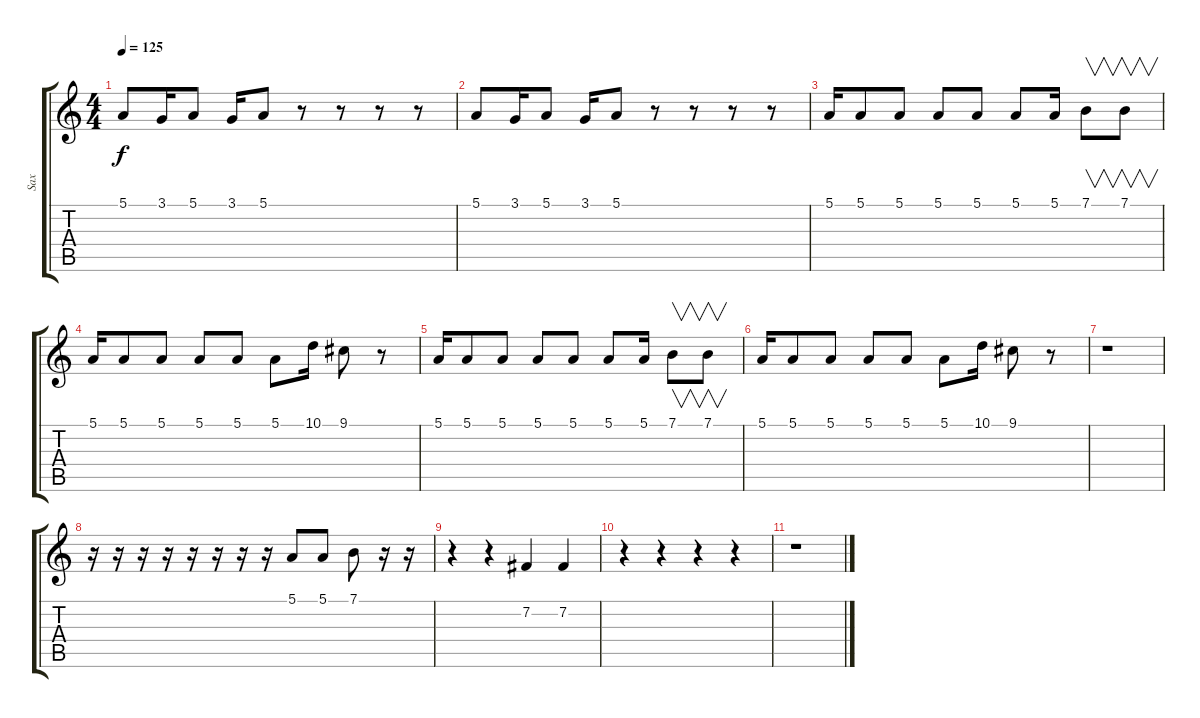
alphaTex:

\track ("Sax" "Sax") {instrument altosax}
\staff {score tabs}
\tuning (E4 B3 G3 D3 A2 E2) {hide}
\ts (4 4)
\tempo 125
\clef g2
\ks c
5.1.8{dy f} 3.1.16 5.1.8 3.1.16 5.1.8 r.8 r.8 r.8 r.8 |
5.1.8 3.1.16 5.1.8 3.1.16 5.1.8 r.8 r.8 r.8 r.8 |
5.1.16 5.1.8 5.1.8 5.1.8 5.1.8 5.1.8 5.1.16 7.1.8{v} 7.1.8{v} |
5.1.16 5.1.8 5.1.8 5.1.8 5.1.8 5.1.8 10.1.16 9.1.8 r.8 |
5.1.16 5.1.8 5.1.8 5.1.8 5.1.8 5.1.8 5.1.16 7.1.8{v} 7.1.8{v} |
5.1.16 5.1.8 5.1.8 5.1.8 5.1.8 5.1.8 10.1.16 9.1.8 r.8 |
r.1 |
r.16 r.16 r.16 r.16 r.16 r.16 r.16 r.16 5.1.8 5.1.8 7.1.8 r.16 r.16 |
r.4 r.4 7.2.4 7.2.4 |
r.4 r.4 r.4 r.4 |
r.1
